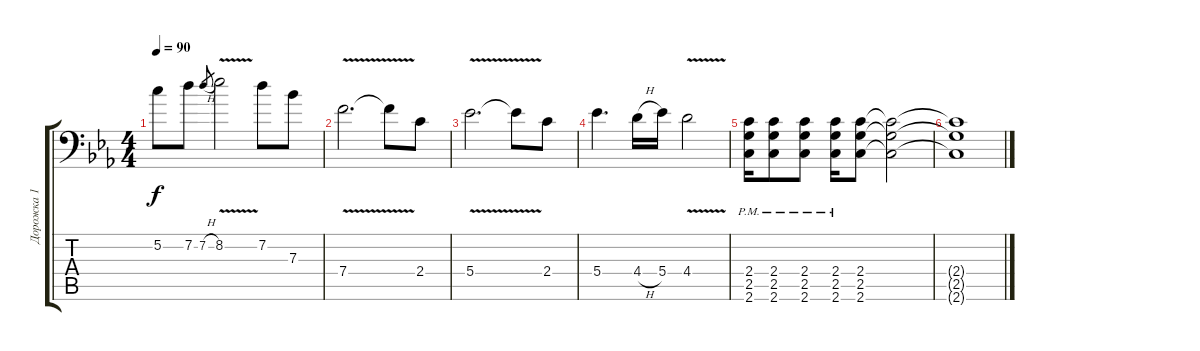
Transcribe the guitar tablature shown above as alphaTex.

\track ("Дорожка 1" "Дорожка 1") {instrument distortionguitar}
\staff {score tabs}
\tuning (C4 G3 Eb3 Bb2 F2 Bb1) {hide}
\ts (4 4)
\tempo 90
\clef f4
\ks cminor
5.2.8{dy f} 7.2.8 7.2{h}.8{gr} 8.2{v}.2 7.2.8 7.3.8 |
7.4{v}.2{d} 7.4{t}.8 2.4.8 |
5.4{v}.2{d} 5.4{t}.8 2.4.8 |
5.4.4{d} 4.4{h}.16 5.4.16 4.4{v}.2 |
(2.4{pm} 2.5{pm} 2.6{pm}).16 (2.4{pm} 2.5{pm} 2.6{pm}).8 (2.4{pm} 2.5{pm} 2.6{pm}).8 (2.4{pm} 2.5{pm} 2.6{pm}).16 (2.4 2.5 2.6).8 (2.4{t} 2.5{t} 2.6{t}).2 |
(2.4{t} 2.5{t} 2.6{t}).1
